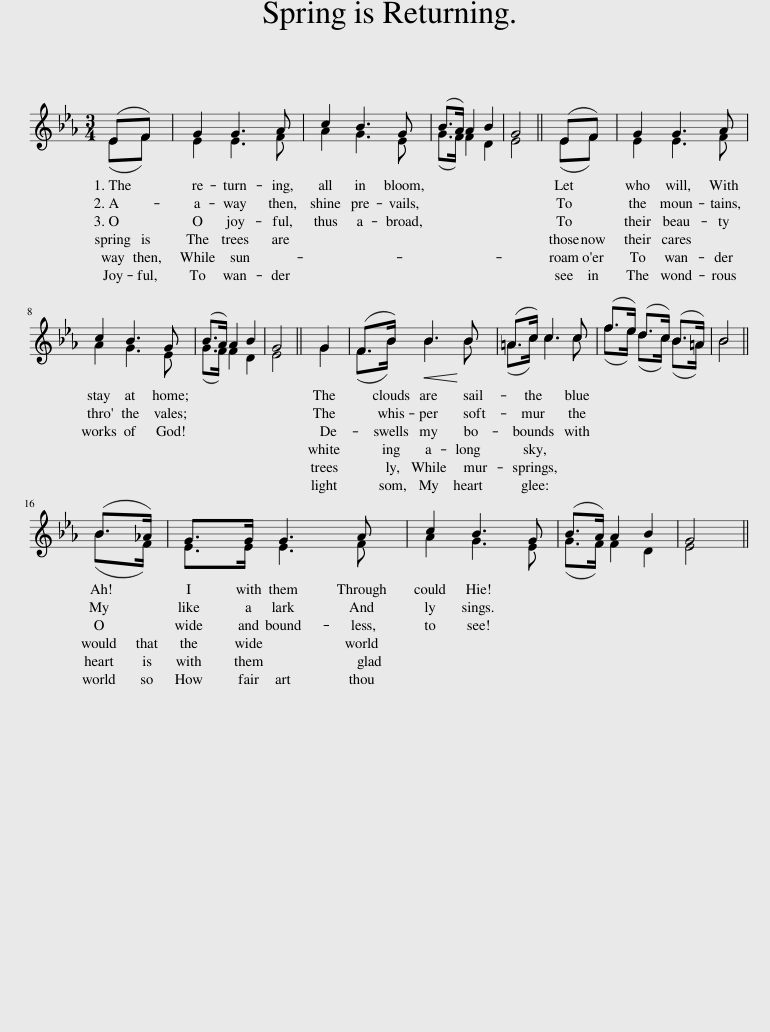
X:1
%%score ( 1 2 )
L:1/8
M:3/4
I:linebreak $
K:Eb
V:1 treble
V:2 treble
V:1
 (EF) | G2 G3 A | c2 B3 G | (B>A) A2 B2 | G4 || %5
 (EF) | G2 G3 A |$ c2 B3 G | (B>A) A2 B2 | G4 || %10
 G2 | (F>B)!<(! B3!<)! B | (=A>c) c3 c | (f>e) (d>c) (B>=A) | B4 ||$ %15
 (B>_A) | G>G G3 A | c2 B3 G | (B>A) A2 B2 | G4 || %20
V:2
 (EF) | E2 E3 F | A2 G3 E | (G>F) F2 D2 | E4 || %5
 (EF) | E2 E3 F |$ A2 G3 E | (G>F) F2 D2 | E4 || %10
 G2 | (F>B) B3 B | (=A>c) c3 c | (f>e) (d>c) (B>=A) | B4 ||$ %15
 (B>F) | E>E E3 F | A2 G3 E | (G>F) F2 D2 | E4 || %20
